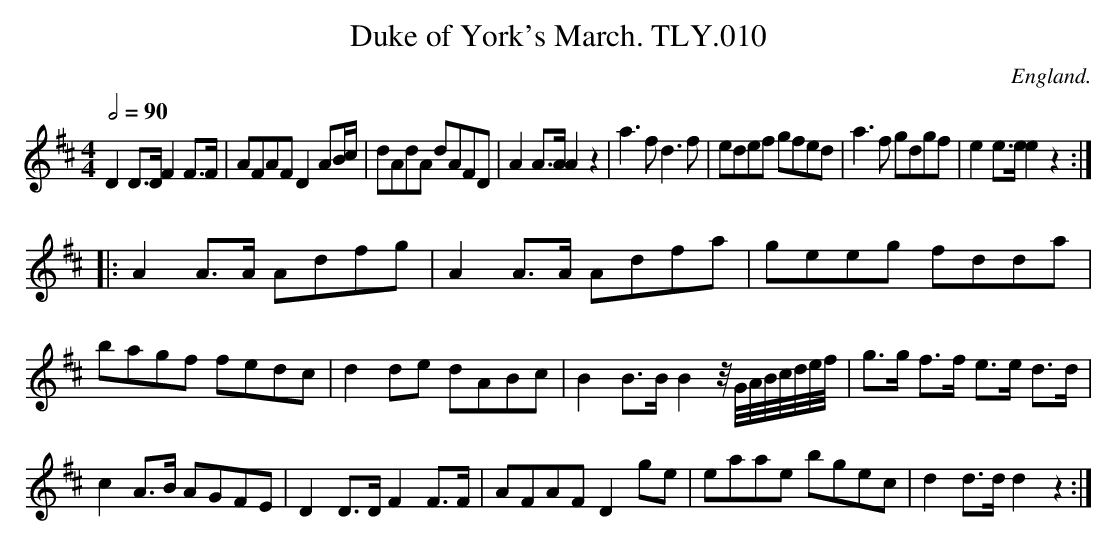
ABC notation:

X:1
T:Duke of York's March. TLY.010
M:4/4
L:1/8
Q:1/2=90
O:England.
K:D
D2 D>D F2F>F|AFAF D2 AB/2c/2|dAdA dAFD|A2 A>A A2 z2|
a3 f d3 f|edef gfed|a3f gdgf|e2 e>e e2z2:|!
|:A2A>A Adfg|A2 A>A Adfa|geeg fdda|bagf fedc|
d2 de dABc|B2 B>B B2 z/4 G/4A/4B/4c/4d/4e/4f/4|g>g f>f e>e d>d|\
c2 A>B AGFE|
D2 D>D F2 F>F|AFAF D2ge|eaae bgec|d2 d>d d2 z2:|
